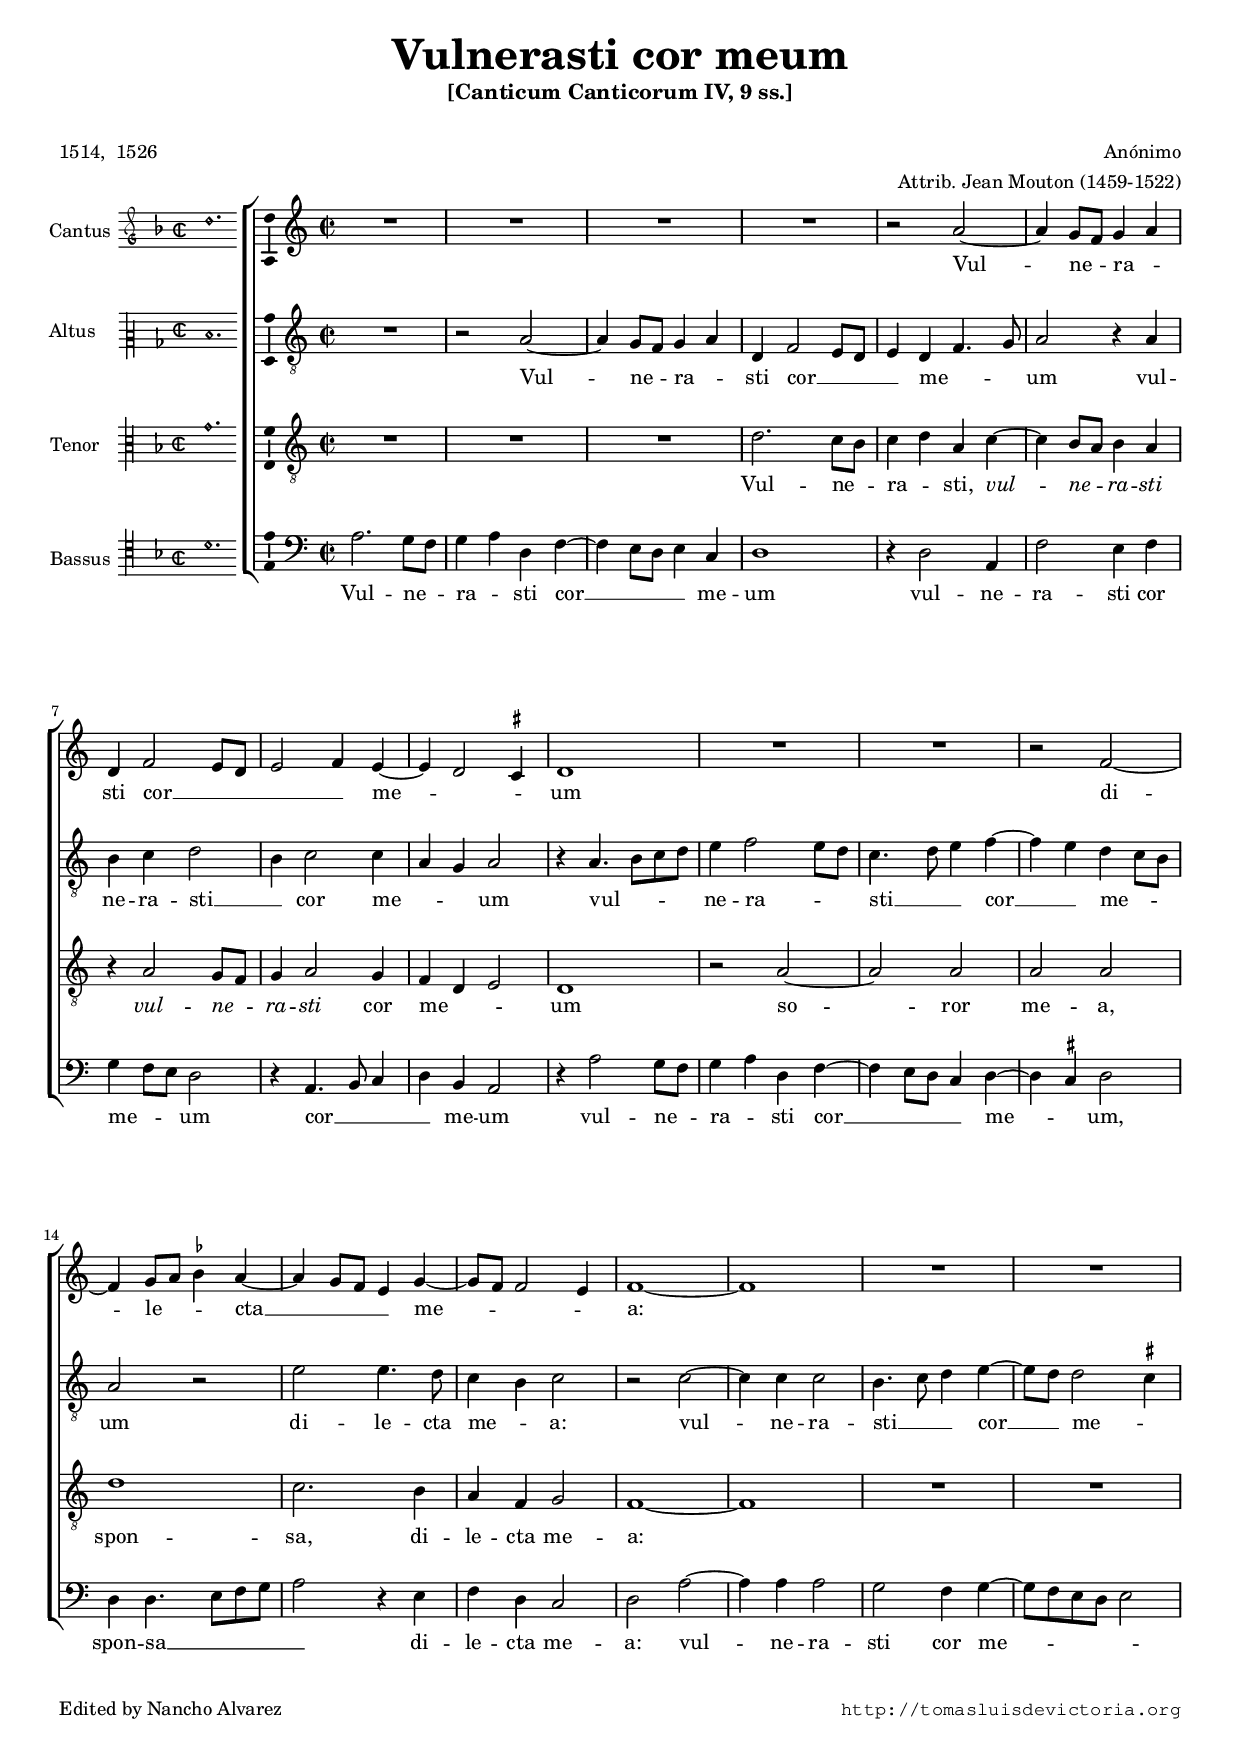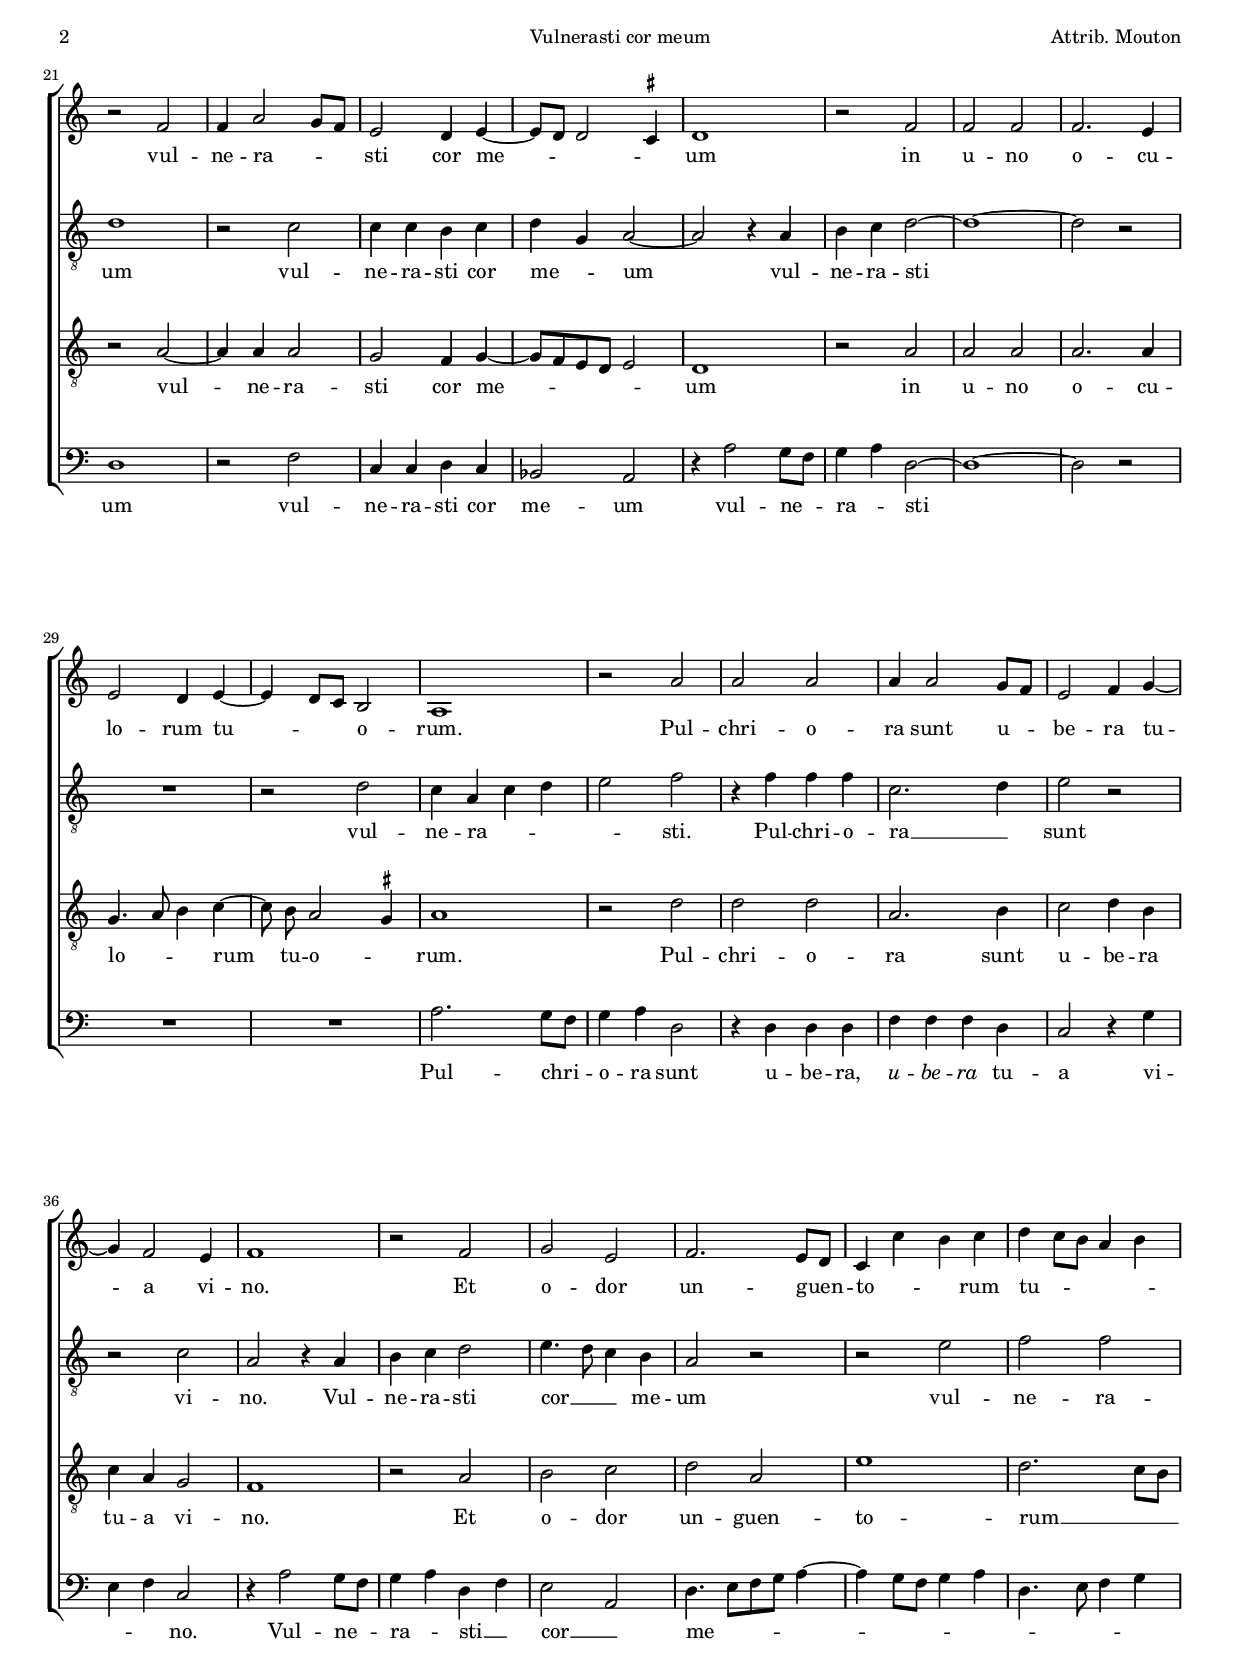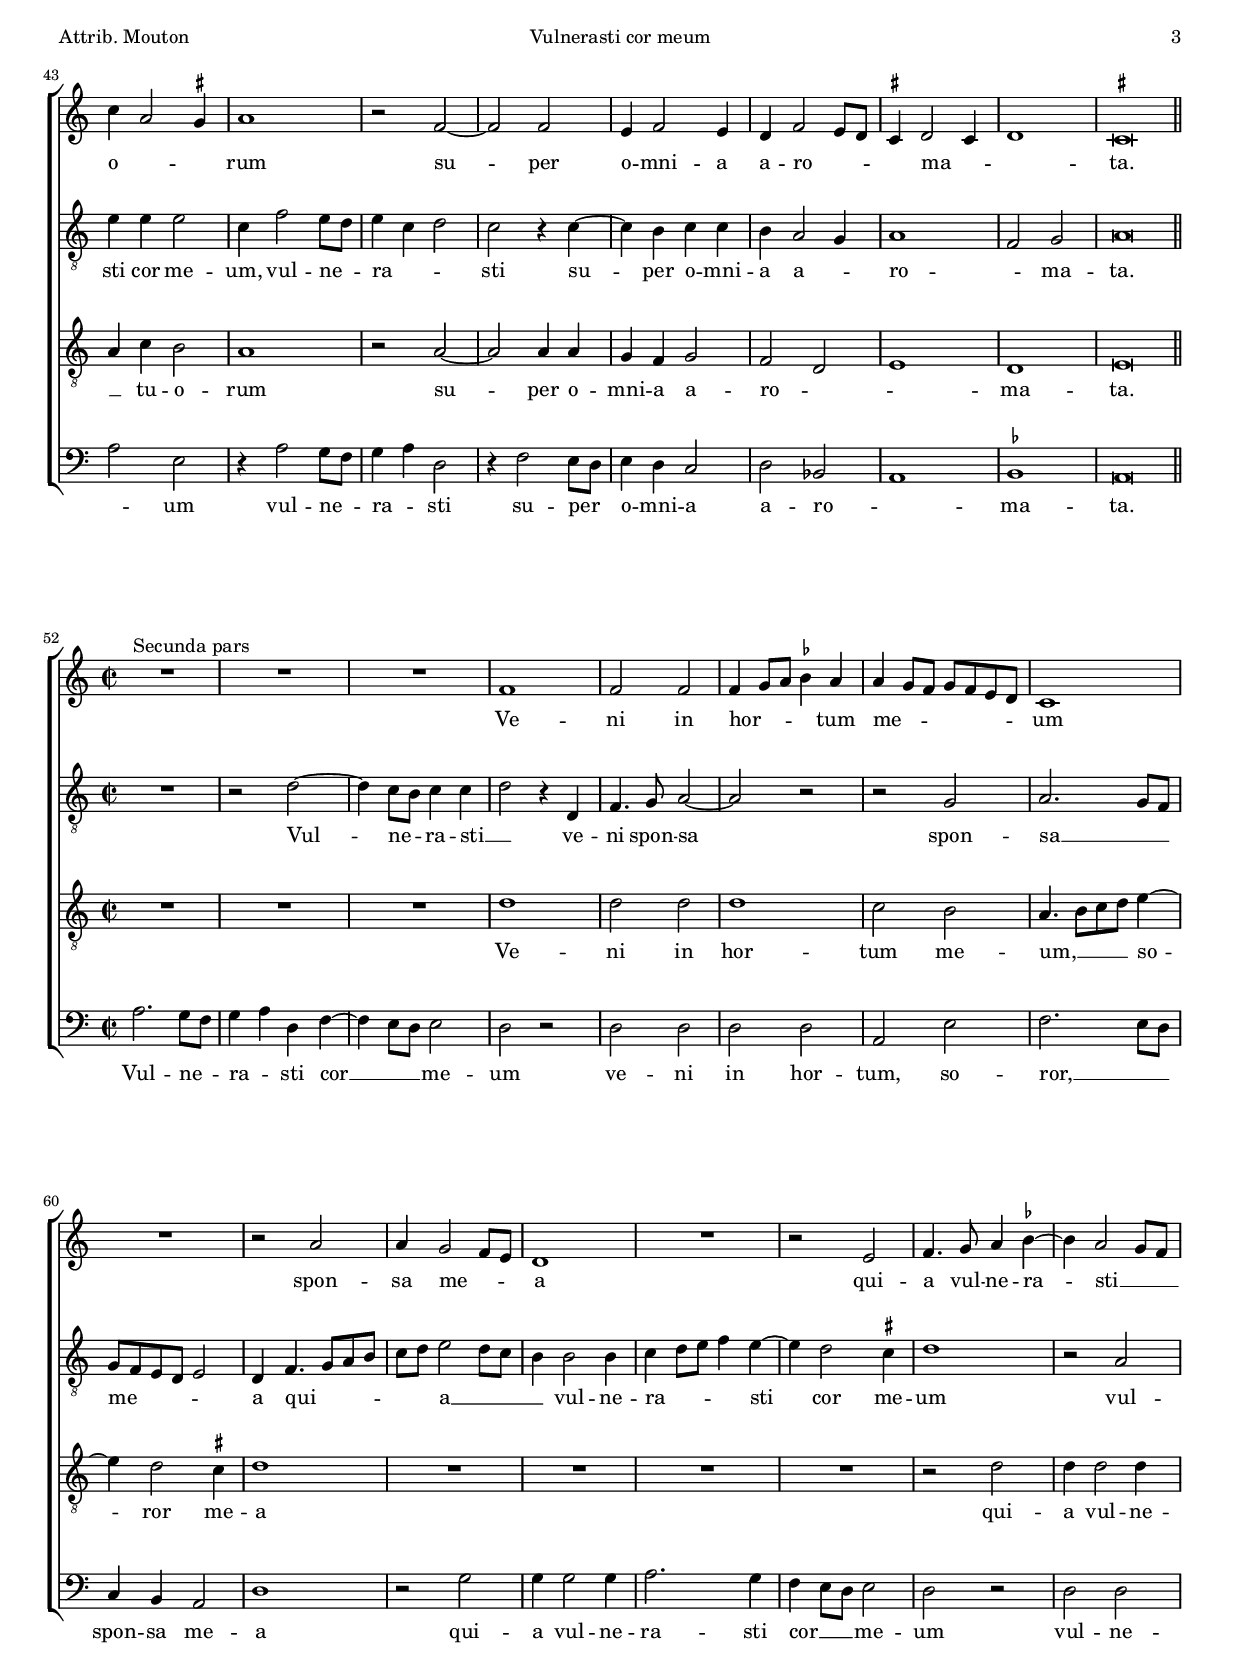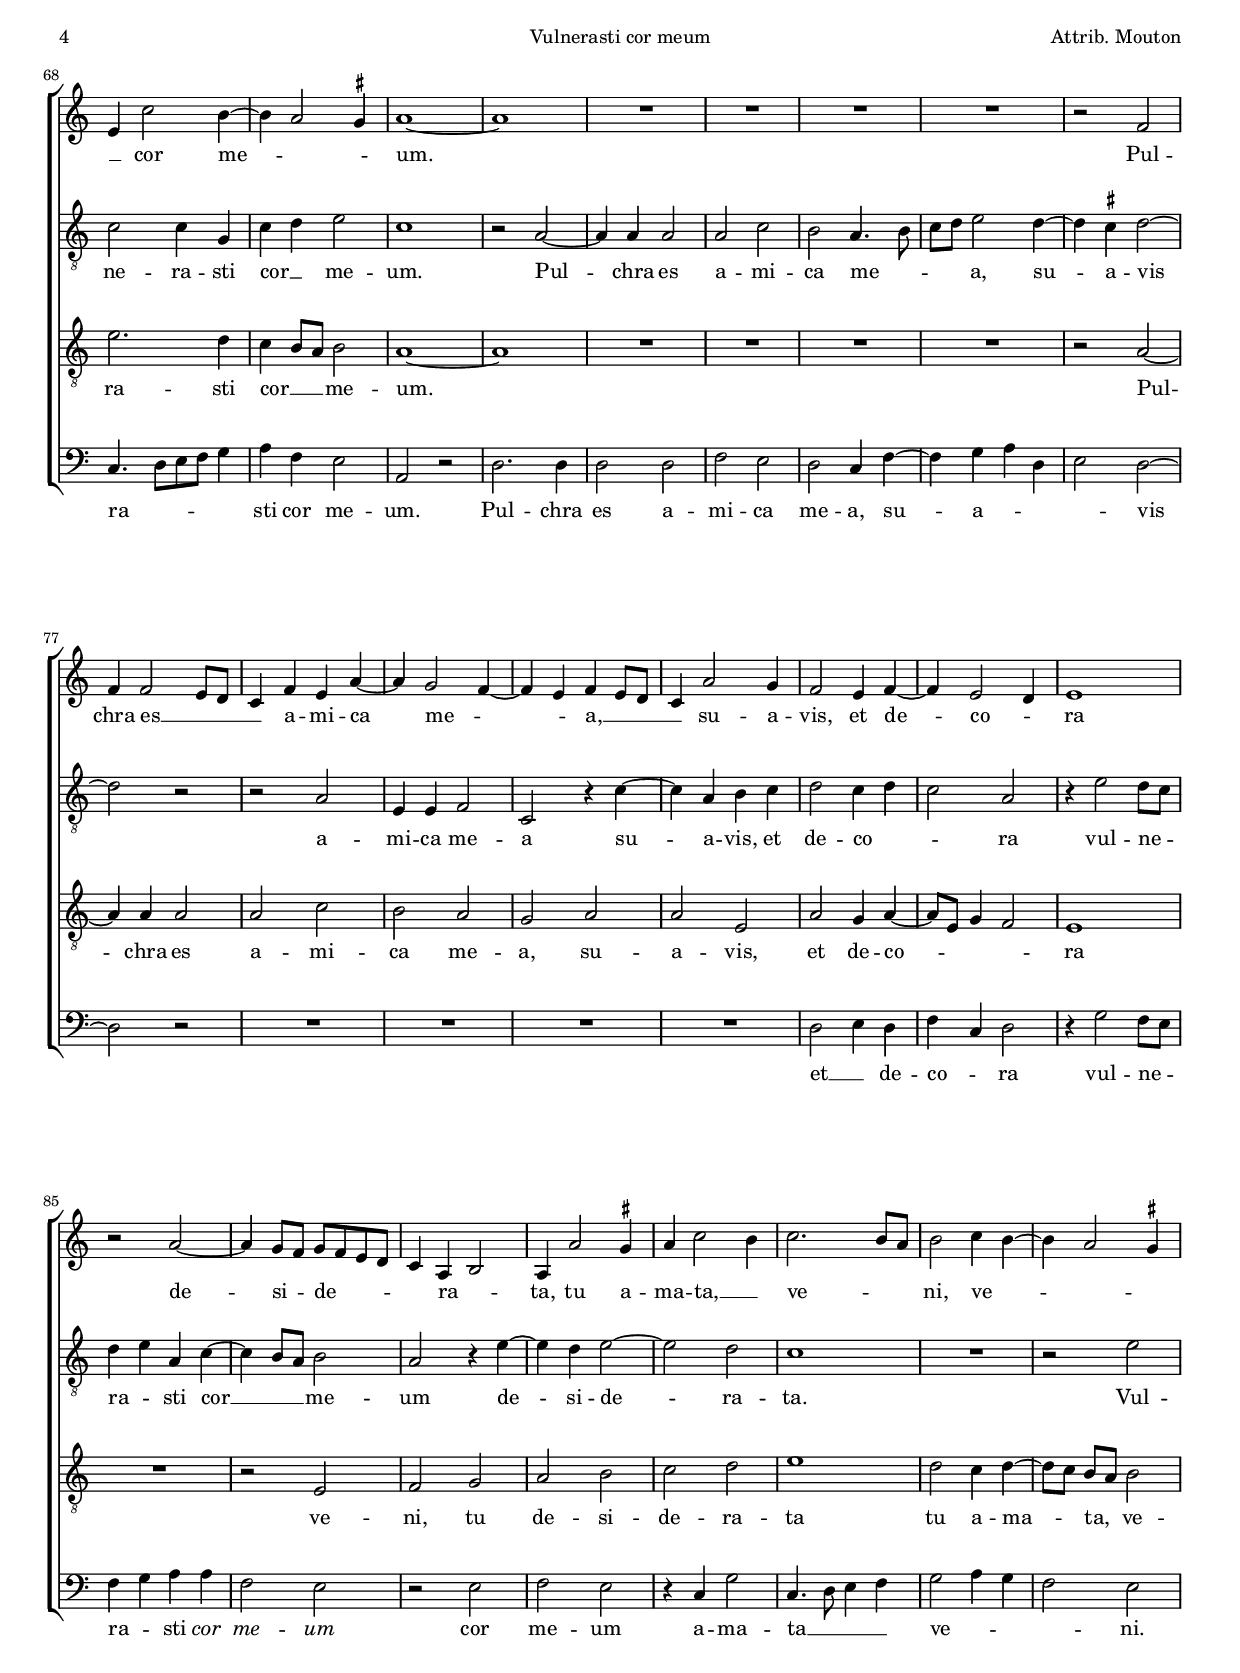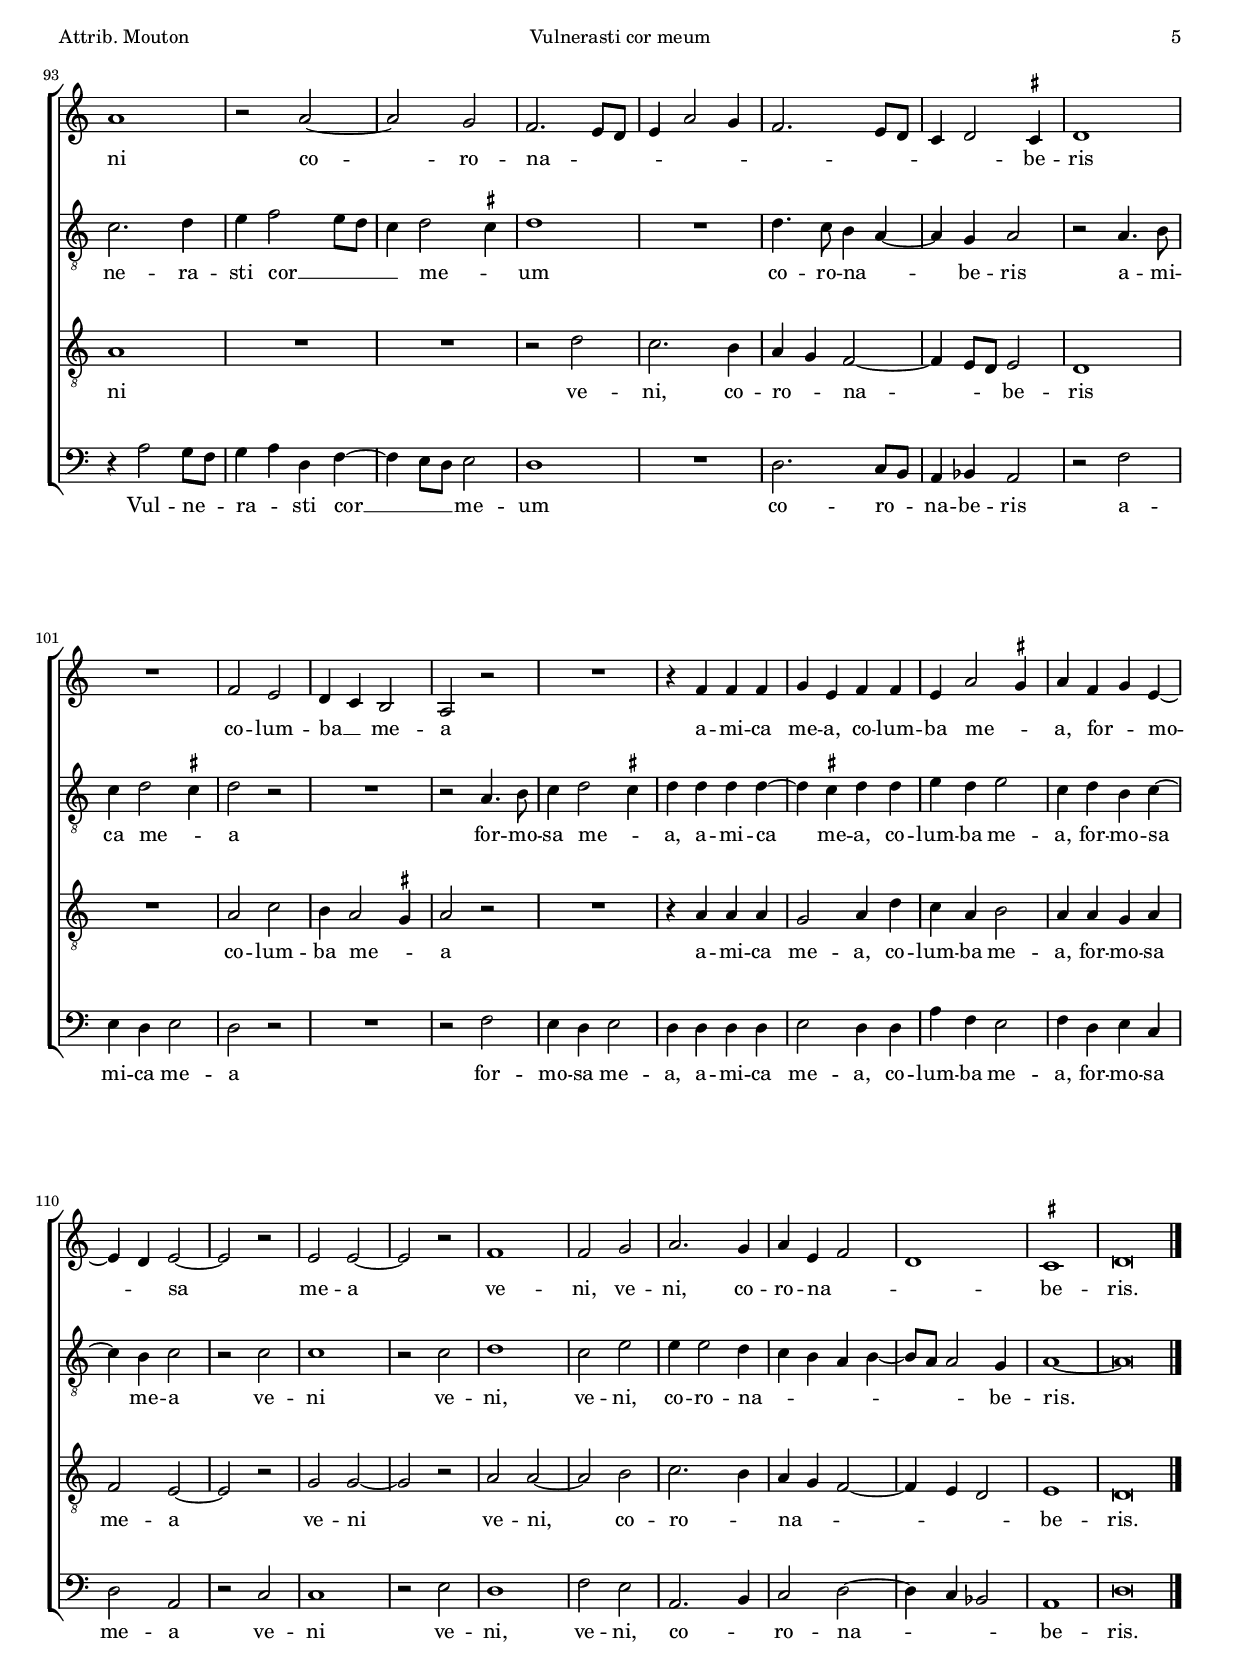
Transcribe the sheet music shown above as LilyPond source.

\version "2.18.0"

#(set-default-paper-size "a4")
#(set-global-staff-size 16.4)
#(ly:set-option 'point-and-click #f)
%mobile -s15.5 -i3.2

italicas=\override LyricText.font-shape = #'italic
rectas=\override LyricText.font-shape = #'upright
ss=\once \set suggestAccidentals = ##t
incipitwidth = 20
mtempo={\tempo 4 = 100}

htitle="Vulnerasti cor meum"
hcomposer="Attrib. Mouton"

\header {
	title=\markup{\fontsize #3 "Vulnerasti cor meum"}
	subtitle="[Canticum Canticorum IV, 9 ss.]"
	subsubtitle=\markup{\column{" "}}
	composer=\markup{\right-column{"Anónimo" "Attrib. Jean Mouton (1459-1522)"}}
        pdfauthor=\composer
	% Aparece entre 2 motetes de Mouton
	poet=\markup{"1514,  1526"}
	% Motetti de la Corona, Ottavio Petrucci, 1514
	% Reeditado por Jacobus Junta, 1526
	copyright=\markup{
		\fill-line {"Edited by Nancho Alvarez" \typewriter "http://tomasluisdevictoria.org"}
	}
%	tagline=""
}

global={\key f \major \time 2/2 \skip 1*51 \bar "||" \break 
	\override Score.TimeSignature.break-visibility = #'#(#f #t #t)
	\time 2/2 \skip 1*69
	\bar "|."
}


cantus=\relative c''{
	R1*4
	r2 d ~
	d4 c8 bes c4 d
	g,4 bes2 a8 g
	a2 bes4 a ~
	a g2 \ss fis4
	g1
	R1*2
	r2 bes ~
	bes4 c8 d \ss ees4 d ~
	d4 c8 bes a4 c ~
	c8 bes bes2 a4
	bes1 ~
	bes
	R1*2 \break
	r2 bes
	bes4 d2 c8 bes
	a2 g4 a ~
	a8 g g2 \ss fis4
	g1
	r2 bes
	bes bes
	bes2. a4
	a2 g4 a ~
	a g8 f e2
	d1
	r2 d'
	d d 
	d4 d2 c8 bes
	a2 bes4 c ~
	c4 bes2 a4
	bes1
	r2 bes
	c a
	bes2. a8 g
	f4 f' e f % CSIC f \ss fis
	g4 f8 e d4 e
	f d2 \ss cis4
	d1
	r2
	bes ~
	bes bes
	a4 bes2 a4
	g4 bes2 a8 g
	\ss fis4 g2 fis4
	g1
	\ss fis\breve*1/2
	s4*0^\markup{"Secunda pars"}
	R1*3
	bes1
	bes2 bes
	bes4 c8 d \ss ees4 d
	d c8 bes c bes a g
	f1
	R1
	r2 d'
	d4 c2 bes8 a
	g1
	R1
	r2 a
	bes4. c8 d4 \ss ees ~
	ees d2 c8 bes
	a4 f'2 e4 ~
	e d2 \ss cis4 
	d1 ~
	d1
	R1*4
	r2 bes
	bes4 bes2 a8 g
	f4 bes a d ~
	d c2 bes4 ~
	bes a bes a8 g
	f4 d'2 c4
	bes2 a4 bes ~
	bes a2 g4
	a1
	r2 d ~
	d4 c8 bes c bes a g
	f4 d e2
	d4 d'2 \ss cis4
	d4 f2 e4
	f2. e8 d
	e2 f4 e ~
	e d2 \ss cis4
	d1
	r2 d ~
	d c
	bes2. a8 g
	a4 d2 c4
	bes2. a8 g
	f4 g2 \ss fis4
	g1
	R1
	bes2 a
	g4 f e2
	d r 
	R1
	r4 bes' bes bes
	c a bes bes
	a d2 \ss cis4
	d bes c a ~
	a g a2 ~
	a2 r
	a a ~
	a r
	bes1
	bes2 c
	d2. c4 % CSIC \ss cis
	d a bes2
	g1
	\ss fis % ^\fermata 
	g\breve*1/2
}

altus=\relative c'{
	R1
	r2 d ~
	d4 c8 bes c4 d
	g,4 bes2 a8 g
	a4 g bes4. c8 % CSIC: errata c4 g bes4. c8, se puede comprobar en el facssimil 9 del tomo 1 de Opera Omnia de Morales
	d2 r4 d
	e f g2
	e4 f2 f4
	d c d2
	r4 d4. e8 f g
	a4 bes2 a8 g
	f4. g8 a4 bes ~
	bes a g f8 e
	d2 r
	a'2 a4. g8
	f4 e f2
	r2 f ~
	f4 f f2
	e4. f8 g4 a ~
	a8 g g2 \ss fis4
	g1
	r2 f
	f4 f e f
	g c, d2 ~
	d r4 d
	e f g2 ~ % CSIC \ss fis
	g1 ~
	g2 r
	R1
	r2 g
	f4 d f g
	a2 bes
	r4 bes bes bes
	f2. g4
	a2 r
	r f
	d r4 d
	e f g2 % CSIC \ss fis
	a4. g8 f4 e
	d2 r
	r2 a'
	bes bes
	a4 a a2
	f4 bes2 a8 g
	a4 f g2 % CSIC \ss fis
	f2 r4 f ~
	f4 e f f
	e d2 c4
	d1
	bes2 c
	d\breve*1/2
	R1
	r2 g ~
	g4 f8 e f4 f
	g2 r4 g,
	bes4. c8 d2 ~
	d r
	r c
	d2. c8 bes
	c bes a g a2
	g4 bes4. c8 d e
	f g a2 g8 f
	e4 e2 e4
	f g8 a bes4 a ~
	a g2 \ss fis4
	g1
	r2 d
	f f4 c
	f g a2
	f1
	r2 d ~
	d4 d d2
	d f
	e d4. e8
	f g a2 g4 ~
	g \ss fis g2 ~
	g r
	r d
	a4 a bes2
	f2 r4 f' ~
	f d e f % CSIC \ss fis 
	g2 f4 g % CSIC \ss fis 
	f2 d
	r4 a'2 g8 f
	g4 a d, f ~
	f e8 d e2
	d r4 a' ~
	a g a2 ~
	a g
	f1
	R1
	r2 a
	f2. g4
	a bes2 a8 g
	f4 g2 \ss fis4
	g1
	R1
	g4. f8 e4 d ~
	d c d2
	r2 d4. e8
	f4 g2 \ss fis4
	g2 r
	R1
	r2 d4. e8
	f4 g2 \ss fis4
	g g g g ~
	g \ss fis g g
	a g a2
	f4 g e f ~
	f e f2
	r2 f
	f1
	r2 f
	g1
	f2 a
	a4 a2 g4
	f e d e ~
	e8 d d2 c4
	d1 ~ % ^\fermata
	d\breve*1/2
}

tenor=\relative c''{
	R1*3
	g2. f8 e
	f4 g d f ~
	f e8 d e4 d
	r4 d2 c8 bes
	c4 d2 c4
	bes g a2
	g1
	r2 d' ~
	d d
	d d
	g1
	f2. e4
	d bes c2
	bes1 ~
	bes
	R1
	R1
	r2 d ~
	d4 d d2
	c bes4 c ~
	c8 bes a g a2
	g1
	r2 d'
	d d
	d2. d4
	c4. d8 e4 f ~
	f8 \noBeam e d2 \ss cis4
	d1
	r2 g
	g g
	d2. e4
	f2 g4 e
	f4 d c2
	bes1
	r2 d
	e f
	g d
	a'1
	g2. f8 e
	d4 f e2
	d1
	r2 d ~
	d d4 d 
	c bes c2
	bes g
	a1
	g
	a\breve*1/2
	R1*3
	g'1
	g2 g
	g1
	f2 e
	d4. e8[ f g] a4 ~
	a g2 \ss fis4
	g1
	R1*4
	r2 g
	g4 g2 g4
	a2. g4
	f e8 d e2
	d1 ~
	d1
	R1*4
	r2 d ~
	d4 d d2
	d f
	e d 
	c d
	d2 a
	d2 c4 d ~
	d8 a c4 bes2
	a1
	R1
	r2 a
	bes c
	d e
	f g
	a1
	g2 f4 g ~
	g8[ f] e[ d] e2
	d1
	R1*2
	r2 g
	f2. e4
	d4 c bes2 ~
	bes4 a8 g a2
	g1
	R1
	d'2 f
	e4 d2 \ss cis4
	d2 r
	R1
	r4 d d d
	c2 d4 g
	f d e2
	d4 d c d
	bes2 a ~
	a2 r
	c c ~
	c r
	d d ~
	d e
	f2. e4
	d c bes2 ~
	bes4 a g2
	a1 % ^\fermata 
	g\breve*1/2
}

bassus=\relative c'{
	d2. c8 bes
	c4 d g, bes ~
	bes a8 g a4 f
	g1
	r4 g2 d4
	bes'2 a4 bes
	c bes8 a g2
	r4 d4. e8 f4
	g e d2
	r4 d'2 c8 bes
	c4 d g, bes ~
	bes a8 g f4 g ~
	g \ss fis g2
	g4 g4. a8 bes c
	d2 r4 a
	bes g f2
	g d' ~
	d4 d d2
	c2 bes4 c ~
	c8 bes a g a2
	g1
	r2 bes2
	f4 f g f
	ees2 d
	r4 d'2 c8 bes
	c4 d g,2 ~
	g1 ~
	g2 r
	R1*2
	d'2. c8 bes
	c4 d g,2
	r4 g g g
	bes bes bes g
	f2 r4 c'
	a4 bes f2
	r4 d'2 c8 bes
	c4 d g, bes
	a2 d,
	g4. a8[ bes c] d4 ~
	d4 c8 bes c4 d
	g,4. a8 bes4 c
	d2 a
	r4 d2 c8 bes
	c4 d g,2
	r4 bes2 a8 g
	a4 g f2
	g ees
	d1
	\ss ees
	d\breve*1/2
	d'2. c8 bes
	c4 d g, bes ~
	bes a8 g a2
	g r
	g g
	g g
	d a'
	bes2. a8 g
	f4 e d2
	g1
	r2 c
	c4 c2 c4
	d2. c4
	bes4 a8 g a2
	g2 r
	g g
	f4. g8[ a bes] c4 
	d bes a2
	d,2 r
	g2. g4
	g2 g
	bes a 
	g f4 bes ~
	bes c d g,
	a2 g ~
	g r
	R1*3
	R1
	g2 a4 g
	bes f g2
	r4 c2 bes8 a
	bes4 c d d
	bes2 a
	r2 a
	bes a
	r4 f c'2
	f,4. g8 a4 bes
	c2 d4 c
	bes2 a
	r4 d2 c8 bes
	c4 d g, bes ~
	bes4 a8 g a2
	g1
	R1
	g2. f8 e
	d4 ees d2
	r2 bes'
	a4 g a2
	g2 r
	R1
	r2 bes
	a4 g a2
	g4 g g g
	a2 g4 g
	d' bes a2
	bes4 g a f
	g2 d
	r2 f
	f1
	r2 a
	g1
	bes2 a
	d,2. e4
	f2 g ~
	g4 f ees2
	d1
	g\breve*1/2
}

textocantus=\lyricmode{
Vul -- ne -- _ ra -- _ sti cor __ _ _ _ _ me -- _ _ um
di -- le -- _ _ cta __ _ _ _ me -- _ _ _ a:
vul -- ne -- ra -- _ _ sti cor me -- _ _ _ um
in u -- no o -- cu -- lo -- rum tu -- _ _ o -- rum.
Pul -- chri -- o -- ra sunt u -- _ be -- ra tu -- a vi -- no.
Et o -- dor un -- guen -- _ to -- _ _ rum tu -- _ _ _ _ o -- _ _ rum
su -- per o -- mni -- a a -- ro -- _ _ _ ma -- _ _ ta.
Ve -- ni in hor -- _ _ _ tum me -- _ _ _ _ _ _ um
spon -- sa me -- _ _ a
qui -- a vul -- ne -- ra -- sti __ _ _ _ cor me -- _ _ um.
Pul -- chra es __ _ _ _ a -- mi -- ca me -- _ _ a, __ _ _ _
su -- a -- vis, et de -- co -- _ ra
de -- si -- _ de -- _ _ _ _ ra -- _ ta,
tu a -- ma -- ta, __ _ 
ve -- _ _ ni,
ve -- _ _ _ ni
co -- ro -- na -- _ _ _ _ _ _ _ _ _ _ be -- ris
co -- lum -- ba __ _ me -- a
a -- mi -- ca me -- a,
co -- lum -- ba me -- _ a,
for -- _ mo -- _ sa me -- a
ve -- ni,
ve -- ni,
co -- ro -- na -- _ _ be -- ris.
}

textoaltus=\lyricmode{
Vul -- ne -- _ ra -- _ sti cor __ _ _ _ me -- _ _ um
vul -- ne -- ra -- sti __ _ cor me -- _ _ um
vul -- _ _ _ ne -- ra -- _ _ sti __ _ _ cor __ _ me -- _ _ um
di -- le -- cta me -- _ a:
vul -- ne -- ra -- sti __ _ _ cor __ _ me -- _ um
vul -- ne -- ra -- sti cor me -- _ um
vul -- ne -- ra -- sti
vul -- ne -- ra -- _ _ _ sti.
Pul -- chri -- o -- ra __ _ sunt
vi -- no.
Vul -- ne -- ra -- sti cor __ _ _ me -- um
vul -- ne -- ra -- sti cor me -- um,
vul -- ne -- _ ra -- _ _ sti 
su -- per o -- mni -- a a -- _ ro -- _ ma -- ta.
Vul -- ne -- _ ra -- sti __ _ 
ve -- ni spon -- sa
spon -- sa __ _ _ me -- _ _ _ _ a
qui -- _ _ _ _ _ a __ _ _ _ 
vul -- ne -- ra -- _ _ _ sti cor me -- um
vul -- ne -- ra -- sti cor __ _ me -- um.
Pul -- chra es a -- mi -- ca me -- _ _ _ a,
su -- a -- vis
a -- mi -- ca me -- a
su -- a -- vis,
et de -- co -- _ _ ra
vul -- ne -- _ ra -- _ sti cor __ _ _ me -- um
de -- si -- de -- ra -- ta.
Vul -- ne -- ra -- sti cor __ _ _ _ me -- _ um
co -- ro -- na -- _ be -- ris
a -- mi -- ca me -- _ a
for -- mo -- sa me -- _ a,
a -- mi -- ca me -- a,
co -- lum -- ba me -- a,
for -- mo -- sa me -- a
ve -- ni
ve -- ni,
ve -- ni,
co -- ro -- na -- _ _ _ _ _ _ be -- ris.
}

textotenor=\lyricmode{
Vul -- ne -- _ ra -- _ sti,
\italicas 
vul -- ne -- _ ra -- sti
vul -- ne -- _ ra -- sti
\rectas 
cor me -- _ _ um
so -- ror me -- a,
spon -- sa, 
di -- le -- cta me -- a:
vul -- ne -- ra -- sti cor me -- _ _ _ _ um
in u -- no o -- cu -- lo -- _ _ rum tu -- o -- _ rum.
Pul -- chri -- o -- ra sunt 
u -- be -- ra tu -- a vi -- no.
Et o -- dor un -- guen -- to -- rum __ _ _ _ 
tu -- o -- rum
su -- per o -- mni -- a a -- ro -- _ _ ma -- ta.
Ve -- ni in hor -- tum me -- um, __ _ _ _ 
so -- ror me -- a
qui -- a vul -- ne -- ra -- sti cor __ _ _ me -- um.
Pul -- chra es a -- mi -- ca me -- a,
su -- a -- vis,
et de -- co -- _ _ _ ra
ve -- ni,
tu de -- si -- de -- ra -- ta
tu a -- ma -- _ ta, _ ve -- ni
ve -- ni, co -- ro -- _ na -- _ _ be -- ris
co -- lum -- ba me -- _ a
a -- mi -- ca me -- a,
co -- lum -- ba me -- a,
for -- mo -- sa me -- a
ve -- ni
ve -- ni,
co -- ro -- _ na -- _ _ _ _ be -- ris.
}

textobassus=\lyricmode{
Vul -- ne -- _ ra -- _ sti cor __ _ _ _ me -- um
vul -- ne -- ra -- sti cor me -- _ _ um
cor __ _ _ _ me -- um
vul -- ne -- _ ra -- _ sti cor __ _ _ _ me -- _ um,
spon -- sa __ _ _ _ _ 
di -- le -- cta me -- a:
vul -- ne -- ra -- sti cor me -- _ _ _ _ um
vul -- ne -- ra -- sti cor me -- um
vul -- ne -- _ ra -- _ sti
Pul -- chri -- _ o -- ra sunt
u -- be -- ra,
\italicas 
u -- be -- ra \rectas 
tu -- a
vi -- _ _ no.
Vul -- ne -- _ ra -- _ sti __ _ cor __ _ me -- _ _ _ _ _ _ _ _ _ _ _ _ _ um
vul -- ne -- _ ra -- _ sti
su -- per _ o -- mni -- a a -- ro -- _ ma -- ta.
Vul -- ne -- _ ra -- _ sti cor __ _ _ me -- um
ve -- ni in hor -- tum, so -- ror, __ _ _ spon -- sa me -- a
qui -- a vul -- ne -- ra -- sti cor __ _ _ me -- um
vul -- ne -- ra -- _ _ _ _ sti cor me -- um.
Pul -- chra es a -- mi -- ca me -- a,
su -- a -- _ _ _ vis
et __ _ de -- co -- _ ra
vul -- ne -- _ ra -- _ sti
\italicas 
cor me -- um
\rectas 
cor me -- um
a -- ma -- ta __ _ _ _ ve -- _ _ _ ni.
Vul -- ne -- _ ra -- _ sti cor __ _ _ me -- um
co -- ro -- _ na -- be -- ris
a -- mi -- ca me -- a
for -- mo -- sa me -- a,
a -- mi -- ca me -- a,
co -- lum -- ba me -- a,
for -- mo -- sa me -- a
ve -- ni
ve -- ni,
ve -- ni,
co -- _ ro -- na -- _ _ be -- ris.
}


incipitcantus=\markup{
	\score{
		{ 
		\set Staff.instrumentName="Cantus " % Superius
		\override NoteHead.style = #'neomensural
		\override Staff.TimeSignature.style = #'neomensural
		\cadenzaOn 
		\clef "petrucci-g"
		\key f \major
		\time 2/2
		d''1. 
		} 
	\layout { line-width=\incipitwidth indent = 0 }
	}
}

incipitaltus=\markup{
	\score{
		{ 
		\set Staff.instrumentName="Altus    "
		\override NoteHead.style = #'neomensural 
		\override Staff.TimeSignature.style = #'neomensural
		\cadenzaOn 
		\clef "petrucci-c2"
		\key f \major
		\time 2/2
		d'1.
		} 
	\layout { line-width=\incipitwidth indent = 0 }
	}
}


incipittenor=\markup{
	\score{
		{ 
		\set Staff.instrumentName="Tenor   "
		\override NoteHead.style = #'neomensural 
		\override Staff.TimeSignature.style = #'neomensural
		\cadenzaOn 
		\clef "petrucci-c3"
		\key f \major
		\time 2/2
		g'1.
		} 
	\layout { line-width=\incipitwidth indent=0 }
	}
}

incipitbassus=\markup{
	\score{
		{ 
		\set Staff.instrumentName="Bassus "
		\override NoteHead.style = #'neomensural
		\override Staff.TimeSignature.style = #'neomensural
		\cadenzaOn 
		\clef "petrucci-c4"
		\key f \major
		\time 2/2
		d'1.
		} 
	\layout { line-width=\incipitwidth indent = 0 }
	}
}


\score {\transpose c' g{
\new ChoirStaff<<

	\new Staff <<\global
	\new Voice="v1" {
		\set Staff.instrumentName=\incipitcantus
		\clef "treble"
		\cantus }
	\new Lyrics \lyricsto "v1" {\textocantus }
	>>

	\new Staff <<\global
	\new Voice="v2" {
		\set Staff.instrumentName=\incipitaltus
		\clef "G_8"
		\altus }
	\new Lyrics \lyricsto "v2" {\textoaltus }
	>>
	
	\new Staff <<\global
	\new Voice="v3" {
		\set Staff.instrumentName=\incipittenor
		\clef "G_8"
		\tenor }
	\new Lyrics \lyricsto "v3" {\textotenor }
	>>

	\new Staff <<\global
	\new Voice="v4" {
		\set Staff.instrumentName=\incipitbassus
		\clef "bass"
		\bassus }
	\new Lyrics \lyricsto "v4" {\textobassus }
	>>
	
>>

	} % transpose

\layout{ 
	\context {\Lyrics 
		\override VerticalAxisGroup.staff-affinity = #UP
		\override VerticalAxisGroup.nonstaff-relatedstaff-spacing =
			#'((basic-distance . 0) (minimum-distance . 0) (padding . 1))
		%\override LyricText.font-size = #1.2
		\override LyricHyphen.minimum-distance = #0.5
	}
	\context {\Score 
		tempoHideNote = ##t
		\override BarNumber.padding = #2 
	}
	\context {\Voice 
		%melismaBusyProperties = #'()
		%autoBeaming = ##f
	}
	\context {\Staff 
                %\RemoveEmptyStaves
                %\override VerticalAxisGroup.remove-first = ##t
		\override VerticalAxisGroup.staff-staff-spacing =
			#'((basic-distance . 11) (minimum-distance . 0) (padding . 1))
		\consists Ambitus_engraver 
		\override LigatureBracket.padding = #1
	}
}

%\midi { \mtempo }

}


\paper{
	evenHeaderMarkup=\markup  \fill-line { \fromproperty #'page:page-number-string \htitle \hcomposer }
	oddHeaderMarkup= \markup  \fill-line { \on-the-fly #not-first-page \hcomposer \on-the-fly #not-first-page \htitle \on-the-fly #not-first-page \fromproperty #'page:page-number-string }
	%system-count=20
	%page-count = 8
	ragged-last-bottom = ##f
	indent=3.3\cm
	system-system-spacing =
	#'((basic-distance . 20) (minimum-distance . 0) (padding . 5))
	top-system-spacing = % header
	#'((basic-distance . 8) (minimum-distance . 0) (padding . 0))
	last-bottom-spacing = % footer
	#'((basic-distance . 12) (minimum-distance . 0) (padding . 0))

}
